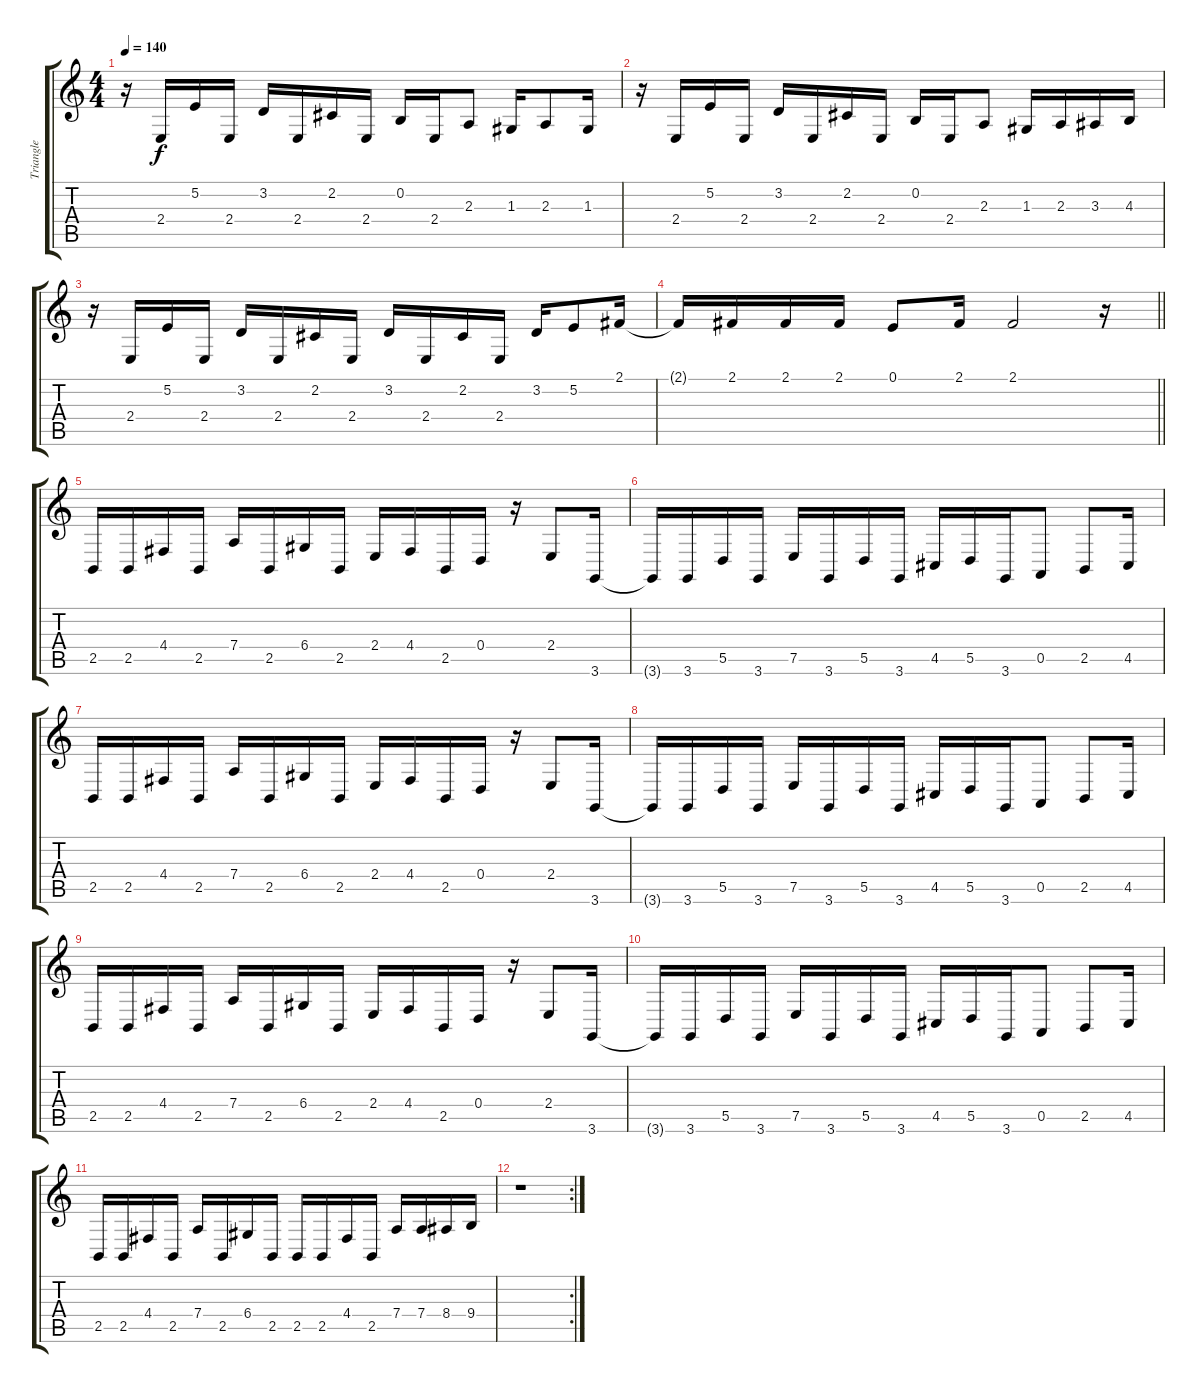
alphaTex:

\track ("Triangle" "Triangle") {instrument lead1square}
\staff {score tabs}
\tuning (E4 B3 G3 D3 A2 E2) {hide}
\ts (4 4)
\tempo 140
\clef g2
\ks c
r.16{dy f} 2.4.16 5.2.16 2.4.16 3.2.16 2.4.16 2.2.16 2.4.16 0.2.16 2.4.16 2.3.8 1.3.16 2.3.8 1.3.16 |
r.16 2.4.16 5.2.16 2.4.16 3.2.16 2.4.16 2.2.16 2.4.16 0.2.16 2.4.16 2.3.8 1.3.16 2.3.16 3.3.16 4.3.16 |
r.16 2.4.16 5.2.16 2.4.16 3.2.16 2.4.16 2.2.16 2.4.16 3.2.16 2.4.16 2.2.16 2.4.16 3.2.16 5.2.8 2.1.16 |
\barLineRight lightlight
2.1{t}.16 2.1.16 2.1.16 2.1.16 0.1.8 2.1.16 2.1.2 r.16 |
2.5.16 2.5.16 4.4.16 2.5.16 7.4.16 2.5.16 6.4.16 2.5.16 2.4.16 4.4.16 2.5.16 0.4.16 r.16 2.4.8 3.6.16 |
3.6{t}.16 3.6.16 5.5.16 3.6.16 7.5.16 3.6.16 5.5.16 3.6.16 4.5.16 5.5.16 3.6.16 0.5.8 2.5.8 4.5.16 |
2.5.16 2.5.16 4.4.16 2.5.16 7.4.16 2.5.16 6.4.16 2.5.16 2.4.16 4.4.16 2.5.16 0.4.16 r.16 2.4.8 3.6.16 |
3.6{t}.16 3.6.16 5.5.16 3.6.16 7.5.16 3.6.16 5.5.16 3.6.16 4.5.16 5.5.16 3.6.16 0.5.8 2.5.8 4.5.16 |
2.5.16 2.5.16 4.4.16 2.5.16 7.4.16 2.5.16 6.4.16 2.5.16 2.4.16 4.4.16 2.5.16 0.4.16 r.16 2.4.8 3.6.16 |
3.6{t}.16 3.6.16 5.5.16 3.6.16 7.5.16 3.6.16 5.5.16 3.6.16 4.5.16 5.5.16 3.6.16 0.5.8 2.5.8 4.5.16 |
2.5.16 2.5.16 4.4.16 2.5.16 7.4.16 2.5.16 6.4.16 2.5.16 2.5.16 2.5.16 4.4.16 2.5.16 7.4.16 7.4.16 8.4.16 9.4.16 |
\rc 2
r.1
